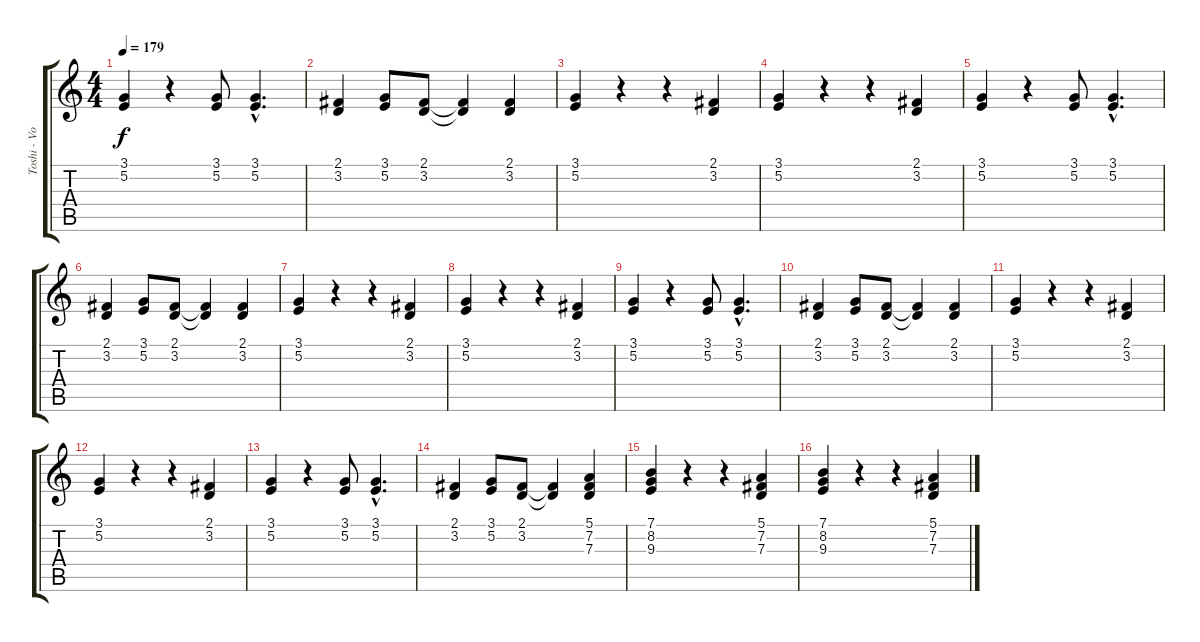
\track ("Toshi - Vocal " "Toshi - Vo") {instrument synthvoice}
\staff {score tabs}
\tuning (E4 B3 G3 D3 A2 E2) {hide}
\ts (4 4)
\tempo 179
\clef g2
\ks c
(3.1 5.2).4{dy f} r.4 (3.1 5.2).8 (3.1{hac} 5.2{hac}).4{d} |
(2.1 3.2).4 (3.1 5.2).8 (2.1 3.2).8 (2.1{t} 3.2{t}).4 (2.1 3.2).4 |
(3.1 5.2).4 r.4 r.4 (2.1 3.2).4 |
(3.1 5.2).4 r.4 r.4 (2.1 3.2).4 |
(3.1 5.2).4 r.4 (3.1 5.2).8 (3.1{hac} 5.2{hac}).4{d} |
(2.1 3.2).4 (3.1 5.2).8 (2.1 3.2).8 (2.1{t} 3.2{t}).4 (2.1 3.2).4 |
(3.1 5.2).4 r.4 r.4 (2.1 3.2).4 |
(3.1 5.2).4 r.4 r.4 (2.1 3.2).4 |
(3.1 5.2).4 r.4 (3.1 5.2).8 (3.1{hac} 5.2{hac}).4{d} |
(2.1 3.2).4 (3.1 5.2).8 (2.1 3.2).8 (2.1{t} 3.2{t}).4 (2.1 3.2).4 |
(3.1 5.2).4 r.4 r.4 (2.1 3.2).4 |
(3.1 5.2).4 r.4 r.4 (2.1 3.2).4 |
(3.1 5.2).4 r.4 (3.1 5.2).8 (3.1{hac} 5.2{hac}).4{d} |
(2.1 3.2).4 (3.1 5.2).8 (2.1 3.2).8 (2.1{t} 3.2{t}).4 (5.1 7.2 7.3).4 |
(7.1 8.2 9.3).4 r.4 r.4 (5.1 7.2 7.3).4 |
(7.1 8.2 9.3).4 r.4 r.4 (5.1 7.2 7.3).4
